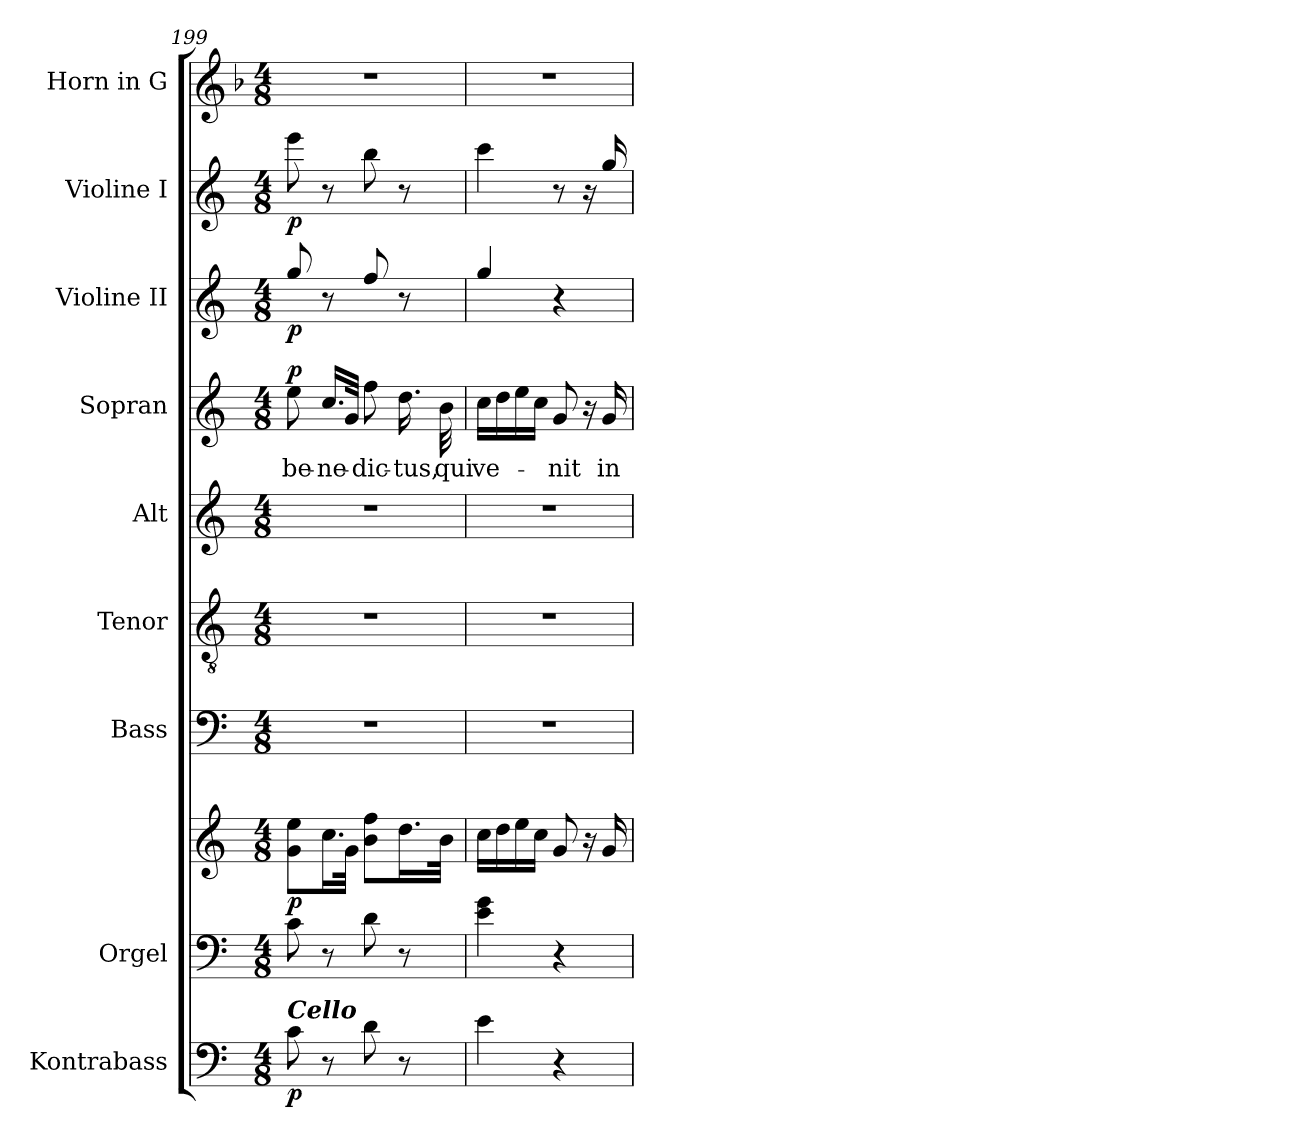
**kern	**dynam	**kern	**kern	**dynam	**kern	**kern	**kern	**kern	**text	**dynam	**kern	**dynam	**kern	**dynam	**kern
*part9	*part9	*part8	*part8	*part8	*part7	*part6	*part5	*part4	*part4	*part4	*part3	*part3	*part2	*part2	*part1
*staff10	*staff10	*staff9	*staff8	*staff8/9	*staff7	*staff6	*staff5	*staff4	*staff4	*staff4	*staff3	*staff3	*staff2	*staff2	*staff1
*I"Kontrabass	*	*I"Orgel	*	*	*I"Bass	*I"Tenor	*I"Alt	*I"Sopran	*	*	*I"Violine II	*	*I"Violine I	*	*I"Horn in G
*I'Kb.	*	*I'Org.	*	*	*I'B	*I'T	*I'A	*I'S	*	*	*I'Vl. II	*	*I'Vl. I	*	*I'Hrn.
*clefF4	*	*clefF4	*clefG2	*	*clefF4	*clefGv2	*clefG2	*clefG2	*	*	*clefG2	*	*clefG2	*	*clefG2
*ITrd7c12	*	*	*	*	*	*	*	*	*	*	*ITrd7c12	*	*ITrd7c12	*	*ITrd3c5
*k[]	*	*k[]	*k[]	*	*k[]	*k[]	*k[]	*k[]	*	*	*k[]	*	*k[]	*	*k[]
*C:	*	*C:	*C:	*	*C:	*C:	*C:	*C:	*	*	*C:	*	*C:	*	*C:
*M4/8	*	*M4/8	*M4/8	*	*M4/8	*M4/8	*M4/8	*M4/8	*	*	*M4/8	*	*M4/8	*	*M4/8
=199	=199	=199	=199	=199	=199	=199	=199	=199	=199	=199	=199	=199	=199	=199	=199
!LO:TX:a:Bi:t=Cello	!	!	!	!	!	!	!	!	!	!	!	!	!	!	!
!	!LO:DY:b	!	!	!LO:DY:b	!	!	!	!	!LO:LY:b	!LO:DY:a	!	!LO:DY:b	!	!LO:DY:b	!
8C\	p	8c\	8g\ 8ee\L	p	2r	2r	2r	8ee\	be-	p	8g/	p	8ee\	p	2r
!	!	!	!	!	!	!	!	!	!LO:LY:b	!	!	!	!	!	!
8r	.	8r	16.cc\L	.	.	.	.	16.cc/LL	-ne-	.	8r	.	8r	.	.
.	.	.	32g\JJk	.	.	.	.	32g/JJk	.	.	.	.	.	.	.
!	!	!	!	!	!	!	!	!	!LO:LY:b	!	!	!	!	!	!
8D\	.	8d\	8b\ 8ff\L	.	.	.	.	8ff\	-dic-	.	8f/	.	8b\	.	.
!	!	!	!	!	!	!	!	!	!LO:LY:b	!	!	!	!	!	!
8r	.	8r	16.dd\L	.	.	.	.	16.dd\	-tus,	.	8r	.	8r	.	.
!	!	!	!	!	!	!	!	!	!LO:LY:b	!	!	!	!	!	!
.	.	.	32b\JJk	.	.	.	.	32b\	qui	.	.	.	.	.	.
=200	=200	=200	=200	=200	=200	=200	=200	=200	=200	=200	=200	=200	=200	=200	=200
!	!	!	!	!	!	!	!	!	!LO:LY:b	!	!	!	!	!	!
4E\	.	4e\ 4g\	16cc\LL	.	2r	2r	2r	16cc\LL	ve-	.	4g/	.	4cc\	.	2r
.	.	.	16dd\	.	.	.	.	16dd\	.	.	.	.	.	.	.
.	.	.	16ee\	.	.	.	.	16ee\	.	.	.	.	.	.	.
.	.	.	16cc\JJ	.	.	.	.	16cc\JJ	.	.	.	.	.	.	.
!	!	!	!	!	!	!	!	!	!LO:LY:b	!	!	!	!	!	!
4r	.	4r	8g/	.	.	.	.	8g/	-nit	.	4r	.	8r	.	.
.	.	.	16r	.	.	.	.	16r	.	.	.	.	16r	.	.
!	!	!	!	!	!	!	!	!	!LO:LY:b	!	!	!	!	!	!
.	.	.	16g/	.	.	.	.	16g/	in	.	.	.	16g/	.	.
=	=	=	=	=	=	=	=	=	=	=	=	=	=	=	=
*-	*-	*-	*-	*-	*-	*-	*-	*-	*-	*-	*-	*-	*-	*-	*-
